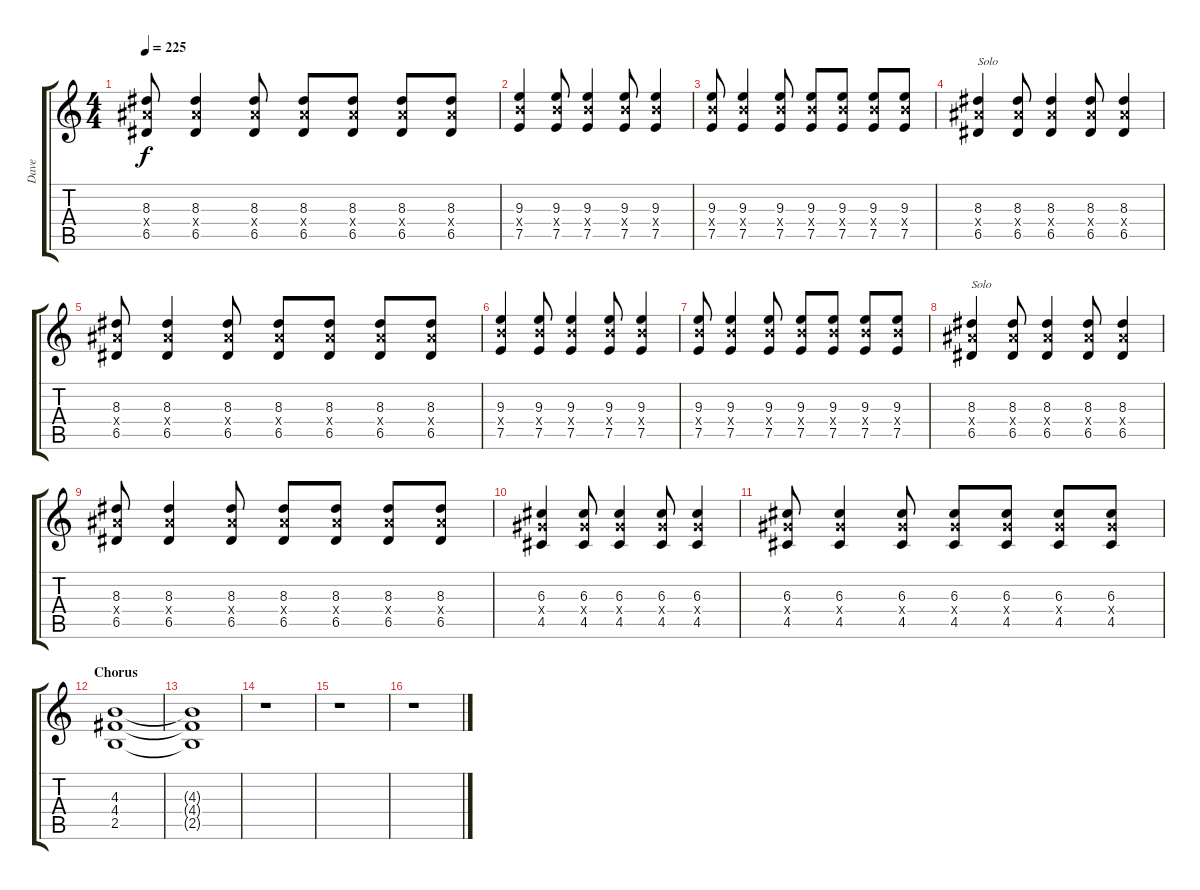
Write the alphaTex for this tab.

\track ("Dave" "Dave") {instrument acousticguitarsteel}
\staff {score tabs}
\tuning (E4 B3 G3 D3 A2 E2) {hide}
\ts (4 4)
\tempo 225
\clef g2
\ks c
(8.3 8.4{x} 6.5).8{dy f} (8.3 8.4{x} 6.5).4 (8.3 8.4{x} 6.5).8 (8.3 8.4{x} 6.5).8 (8.3 8.4{x} 6.5).8 (8.3 8.4{x} 6.5).8 (8.3 8.4{x} 6.5).8 |
(9.3 9.4{x} 7.5).4 (9.3 9.4{x} 7.5).8 (9.3 9.4{x} 7.5).4 (9.3 9.4{x} 7.5).8 (9.3 9.4{x} 7.5).4 |
(9.3 9.4{x} 7.5).8 (9.3 9.4{x} 7.5).4 (9.3 9.4{x} 7.5).8 (9.3 9.4{x} 7.5).8 (9.3 9.4{x} 7.5).8 (9.3 9.4{x} 7.5).8 (9.3 9.4{x} 7.5).8 |
(8.3 8.4{x} 6.5).4{txt "Solo"} (8.3 8.4{x} 6.5).8 (8.3 8.4{x} 6.5).4 (8.3 8.4{x} 6.5).8 (8.3 8.4{x} 6.5).4 |
(8.3 8.4{x} 6.5).8 (8.3 8.4{x} 6.5).4 (8.3 8.4{x} 6.5).8 (8.3 8.4{x} 6.5).8 (8.3 8.4{x} 6.5).8 (8.3 8.4{x} 6.5).8 (8.3 8.4{x} 6.5).8 |
(9.3 9.4{x} 7.5).4 (9.3 9.4{x} 7.5).8 (9.3 9.4{x} 7.5).4 (9.3 9.4{x} 7.5).8 (9.3 9.4{x} 7.5).4 |
(9.3 9.4{x} 7.5).8 (9.3 9.4{x} 7.5).4 (9.3 9.4{x} 7.5).8 (9.3 9.4{x} 7.5).8 (9.3 9.4{x} 7.5).8 (9.3 9.4{x} 7.5).8 (9.3 9.4{x} 7.5).8 |
(8.3 8.4{x} 6.5).4{txt "Solo"} (8.3 8.4{x} 6.5).8 (8.3 8.4{x} 6.5).4 (8.3 8.4{x} 6.5).8 (8.3 8.4{x} 6.5).4 |
(8.3 8.4{x} 6.5).8 (8.3 8.4{x} 6.5).4 (8.3 8.4{x} 6.5).8 (8.3 8.4{x} 6.5).8 (8.3 8.4{x} 6.5).8 (8.3 8.4{x} 6.5).8 (8.3 8.4{x} 6.5).8 |
(6.3 6.4{x} 4.5).4 (6.3 6.4{x} 4.5).8 (6.3 6.4{x} 4.5).4 (6.3 6.4{x} 4.5).8 (6.3 6.4{x} 4.5).4 |
(6.3 6.4{x} 4.5).8 (6.3 6.4{x} 4.5).4 (6.3 6.4{x} 4.5).8 (6.3 6.4{x} 4.5).8 (6.3 6.4{x} 4.5).8 (6.3 6.4{x} 4.5).8 (6.3 6.4{x} 4.5).8 |
\section ("" "Chorus")
(4.3 4.4 2.5).1 |
(4.3{t} 4.4{t} 2.5{t}).1 |
r.1 |
r.1 |
r.1
